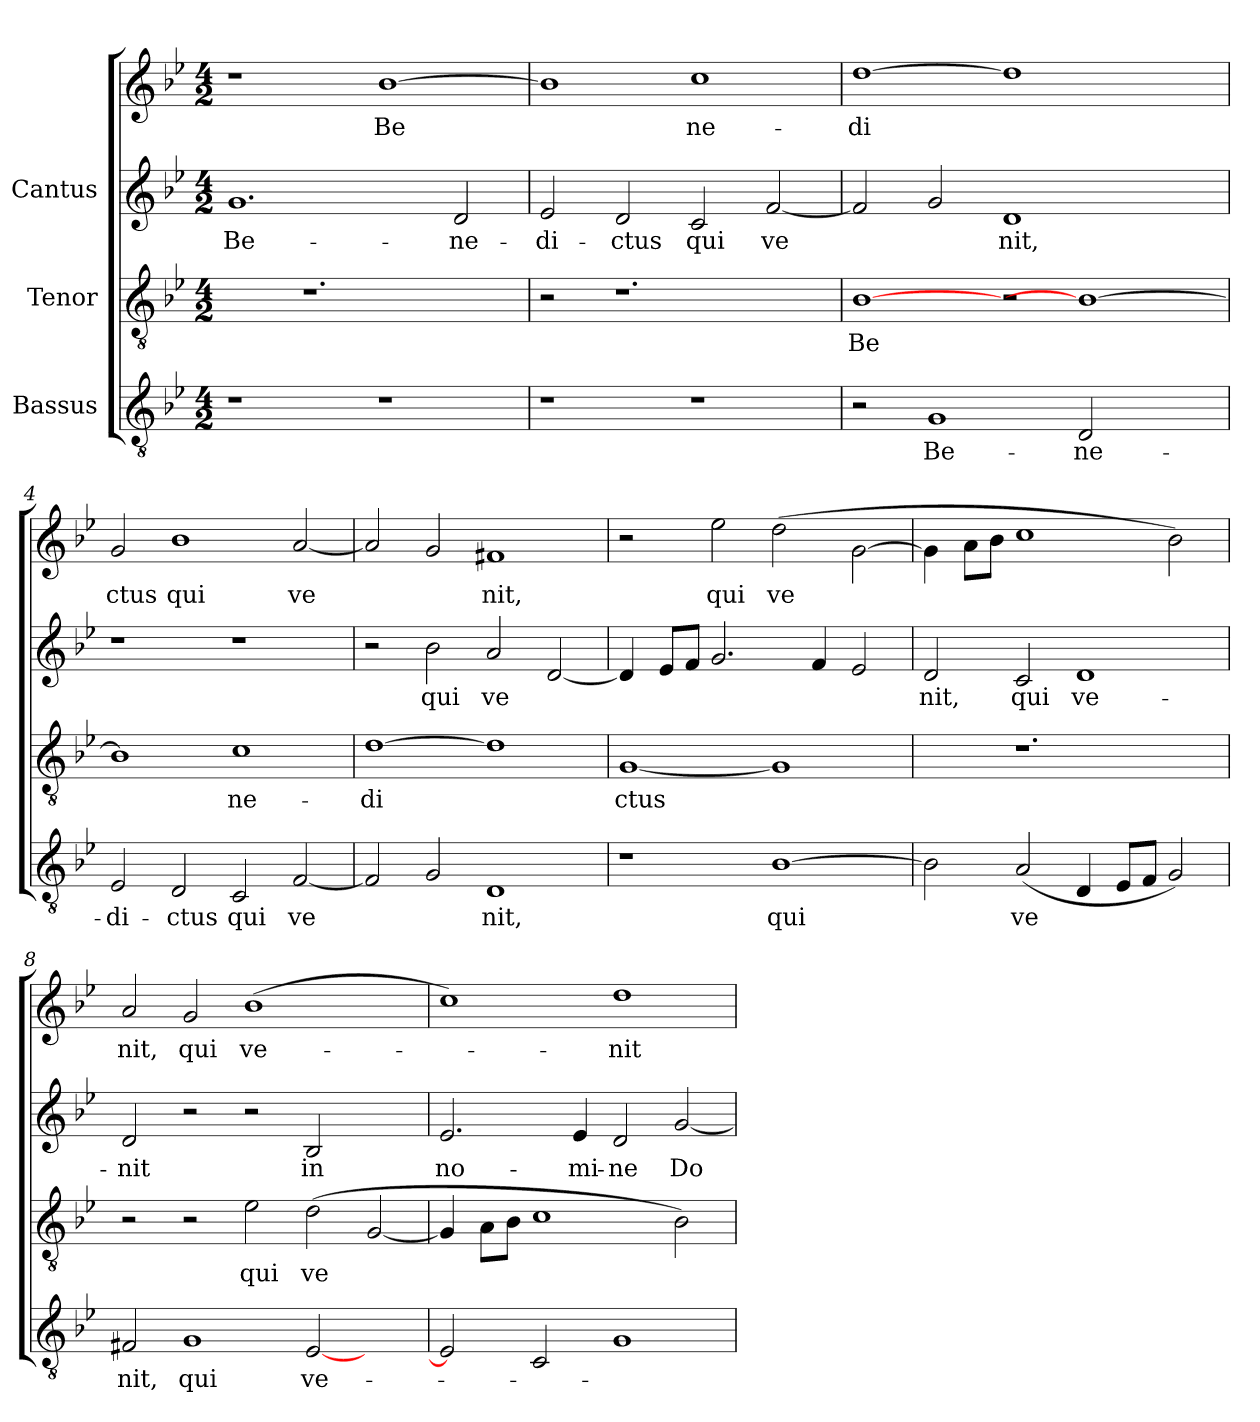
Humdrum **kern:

**kern	**text	**kern	**text	**kern	**text	**kern	**text
*part3	*part3	*part2	*part2	*part1	*part1	*part1	*part1
*staff4	*staff4	*staff3	*staff3	*staff2	*staff2	*staff1	*staff1
*I"Bassus	*	*I"Tenor	*	*I"Cantus	*	*	*
!!LO:PB:g=z
*stria5	*	*stria5	*	*stria5	*	*stria5	*
*clefGv2	*	*clefGv2	*	*clefG2	*	*clefG2	*
*k[b-e-]	*	*k[b-e-]	*	*k[b-e-]	*	*k[b-e-]	*
*B-:	*	*B-:	*	*B-:	*	*B-:	*
*M4/2	*	*M4/2	*	*M4/2	*	*M4/2	*
=1	=1	=1	=1	=1	=1	=1	=1
!	!	!	!	!	!LO:LY:b:cj	!	!
1r	.	2ryy	.	1.g	-Be-	1r	.
.	.	1.r	.	.	.	.	.
!	!	!	!	!	!	!	!LO:LY:b:cj
1r	.	.	.	.	.	[>1b-	Be-
!	!	!	!	!	!LO:LY:b:cj	!	!
.	.	.	.	2d/	-ne-	.	.
=2	=2	=2	=2	=2	=2	=2	=2
!	!	!	!	!	!LO:LY:b:cj	!	!LO:LY:b:cj
1r	.	2r	.	2e-/	-di-	1b-]	-
!	!	!	!	!	!LO:LY:b:cj	!	!
.	.	1.r	.	2d/	-ctus	.	.
!	!	!	!	!	!LO:LY:b:cj	!	!LO:LY:b:cj
1r	.	.	.	2c/	qui	1cc	ne-
!	!	!	!	!	!LO:LY:b:cj	!	!
.	.	.	.	[<2f/	ve-	.	.
=3	=3	=3	=3	=3	=3	=3	=3
!	!	!	!LO:LY:b:cj	!	!LO:LY:b:cj	!	!LO:LY:b:cj
2r	.	[>1B-	Be-	2f/]	-	[>1dd	-di-
!	!LO:LY:b:cj	!	!	!	!LO:LY:b:cj	!	!
1G	Be-	.	.	2g/	.	.	.
!	!	!	!	!	!LO:LY:b:cj	!	!LO:LY:b:cj
.	.	2r	.	1d	nit,	1dd]	--
!	!LO:LY:b:cj	!	!LO:LY:b:cj	!	!	!	!
2D/	-ne-	1B-_>	--	.	.	.	.
2ryy	.	.	.	2ryy	.	2ryy	.
=4	=4	=4	=4	=4	=4	=4	=4
!	!LO:LY:b:cj	!	!LO:LY:b:cj	!	!	!	!LO:LY:b:cj
2E-/	-di-	1B-]	-	1r	.	2g/	ctus
!	!LO:LY:b:cj	!	!	!	!	!	!LO:LY:b:cj
2D/	-ctus	.	.	.	.	1b-	qui
!	!LO:LY:b:cj	!	!LO:LY:b:cj	!	!	!	!
2C/	qui	1c	ne-	1r	.	.	.
!	!LO:LY:b:cj	!	!	!	!	!	!LO:LY:b:cj
[<2F/	ve-	.	.	.	.	[<2a/	ve-
!!LO:LB:g=z
=5	=5	=5	=5	=5	=5	=5	=5
!	!LO:LY:b:cj	!	!LO:LY:b:cj	!	!	!	!LO:LY:b:cj
2F/]	-	[>1d	-di-	2r	.	2a/]	-
!	!LO:LY:b:cj	!	!	!	!LO:LY:b:cj	!	!LO:LY:b:cj
2G/	.	.	.	2b-\	qui	2g/	.
!	!LO:LY:b:cj	!	!LO:LY:b:cj	!	!LO:LY:b:cj	!	!LO:LY:b:cj
1D	nit,	1d]	--	2a/	ve-	1f#X	nit,
!	!	!	!	!	!LO:LY:b:cj	!	!
.	.	.	.	[<2d/	--	.	.
=6	=6	=6	=6	=6	=6	=6	=6
!	!	!	!LO:LY:b:cj	!	!	!	!
1r	.	[<1G	-ctus	4d/]	.	2r	.
.	.	.	.	8e-/L	.	.	.
.	.	.	.	8f/J	.	.	.
!	!	!	!	!	!	!	!LO:LY:b:cj
.	.	.	.	2.g/	.	2ee-\	-qui
!	!LO:LY:b:cj	!	!LO:LY:b:cj	!	!	!	!LO:LY:b:cj
[>1B-	qui	1G]	.	.	.	(>2dd\	ve-
.	.	.	.	4f/	.	.	.
!	!	!	!	!	!	!	!LO:LY:b:cj
.	.	.	.	2e-/	.	[>2g\	--
=7	=7	=7	=7	=7	=7	=7	=7
!	!LO:LY:b:cj	!	!	!	!LO:LY:b:cj	!	!
2B-\]	.	2ryy	.	2d/	-nit,	4g\]	.
.	.	.	.	.	.	8a\L	.
.	.	.	.	.	.	8b-\J	.
!	!LO:LY:b:cj	!	!	!	!LO:LY:b:cj	!	!
(<2A/	ve-	1.r	.	2c/	qui	1cc	.
!	!LO:LY:b:cj	!	!	!	!LO:LY:b:cj	!	!
4D/	--	.	.	1d	ve-	.	.
!	!LO:LY:b:cj	!	!	!	!	!	!
8E-/L	--	.	.	.	.	.	.
!	!LO:LY:b:cj	!	!	!	!	!	!
8F/J	--	.	.	.	.	.	.
!	!LO:LY:b:cj	!	!	!	!	!	!
2G/)	--	.	.	.	.	2b-\)	.
=8	=8	=8	=8	=8	=8	=8	=8
!	!LO:LY:b:cj	!	!	!	!LO:LY:b:cj	!	!LO:LY:b:cj
2F#X/	-nit,	2r	.	2d/	-nit	2a/	-nit,
!	!LO:LY:b:cj	!	!	!	!	!	!LO:LY:b:cj
1G	qui	2r	.	2r	.	2g/	qui
!	!	!	!LO:LY:b:cj	!	!	!	!LO:LY:b:cj
.	.	2e-\	qui	2r	.	(>1b-	ve-
!	!LO:LY:b:cj	!	!LO:LY:b:cj	!	!LO:LY:b:cj	!	!
[<2E-/	ve-	(>2d\	ve-	2B-/	in	.	.
!	!	!	!LO:LY:b:cj	!	!	!	!
2ryy	.	[<2G/	--	2ryy	.	2ryy	.
!!LO:LB:g=z
=9	=9	=9	=9	=9	=9	=9	=9
!	!	!	!	!	!LO:LY:b:cj	!	!LO:LY:b:cj
2E-/]	.	4G/]	.	2.e-/	no-	1cc)	.
.	.	8A\L	.	.	.	.	.
.	.	8B-\J	.	.	.	.	.
2C/	.	1c	.	.	.	.	.
!	!	!	!	!	!LO:LY:b:cj	!	!
.	.	.	.	4e-/	-mi-	.	.
!	!	!	!	!	!LO:LY:b:cj	!	!LO:LY:b:cj
1G	.	.	.	2d/	-ne	1dd	nit
!	!	!	!	!	!LO:LY:b:cj	!	!
.	.	2B-\)	.	[<2g/	Do-	.	.
=	=	=	=	=	=	=	=
*-	*-	*-	*-	*-	*-	*-	*-
